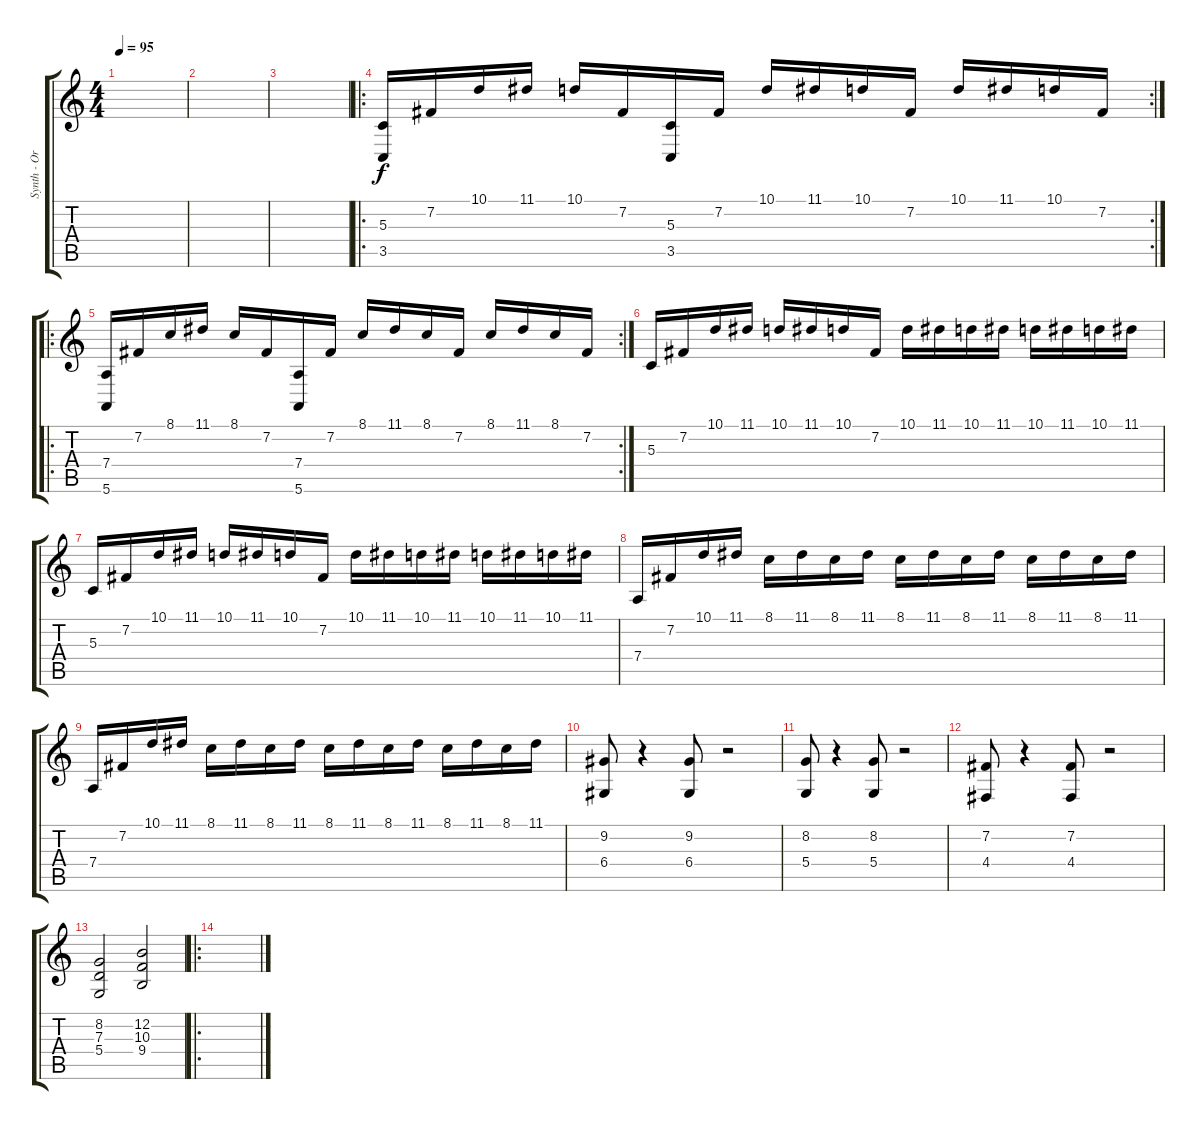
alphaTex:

\track ("Synth - Organ" "Synth - Or") {instrument churchorgan}
\staff {score tabs}
\tuning (E4 B3 G3 D3 A2 E2) {hide}
\ts (4 4)
\tempo 95
\clef g2
\ks c
|
|
|
\ro
\rc 2
(5.3 3.5).16 7.2.16 10.1.16 11.1.16 10.1.16 7.2.16 (5.3 3.5).16 7.2.16 10.1.16 11.1.16 10.1.16 7.2.16 10.1.16 11.1.16 10.1.16 7.2.16 |
\ro
\rc 2
(7.4 5.6).16 7.2.16 8.1.16 11.1.16 8.1.16 7.2.16 (7.4 5.6).16 7.2.16 8.1.16 11.1.16 8.1.16 7.2.16 8.1.16 11.1.16 8.1.16 7.2.16 |
5.3.16 7.2.16 10.1.16 11.1.16 10.1.16 11.1.16 10.1.16 7.2.16 10.1.16 11.1.16 10.1.16 11.1.16 10.1.16 11.1.16 10.1.16 11.1.16 |
5.3.16 7.2.16 10.1.16 11.1.16 10.1.16 11.1.16 10.1.16 7.2.16 10.1.16 11.1.16 10.1.16 11.1.16 10.1.16 11.1.16 10.1.16 11.1.16 |
7.4.16 7.2.16 10.1.16 11.1.16 8.1.16 11.1.16 8.1.16 11.1.16 8.1.16 11.1.16 8.1.16 11.1.16 8.1.16 11.1.16 8.1.16 11.1.16 |
7.4.16 7.2.16 10.1.16 11.1.16 8.1.16 11.1.16 8.1.16 11.1.16 8.1.16 11.1.16 8.1.16 11.1.16 8.1.16 11.1.16 8.1.16 11.1.16 |
(9.2 6.4).8 r.4 (9.2 6.4).8 r.2 |
(8.2 5.4).8 r.4 (8.2 5.4).8 r.2 |
(7.2 4.4).8 r.4 (7.2 4.4).8 r.2 |
(8.2 7.3 5.4).2 (12.2 10.3 9.4).2 |
\ro
